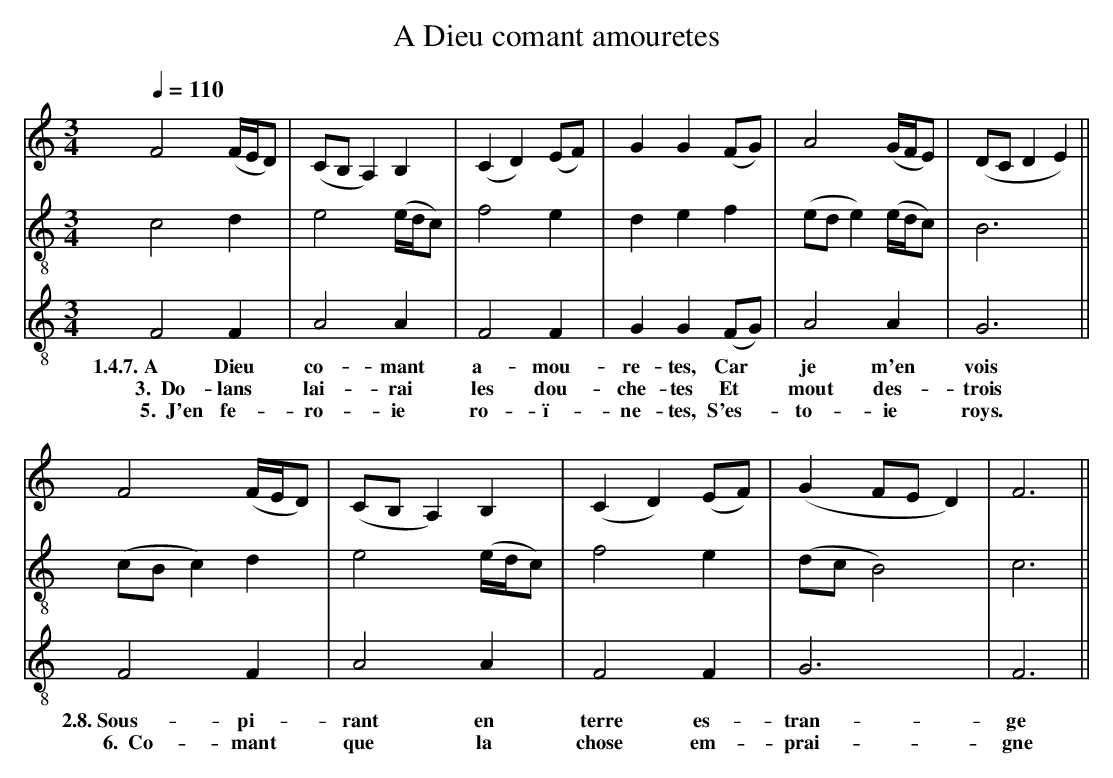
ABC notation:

X:1
T:A Dieu comant amouretes
M:3/4
L:1/4
Q:1/4=110
K:F Lydian
V:1 clef=treble
V:2 clef=treble-8 middle=B,
V:3 clef=treble-8 middle=B,
[V:1]     F2  (F/4E/4D/)|(C/B,/A,) B,       |(CD) (E/F/)| G   G  (F/G/)  | A2     (G/4F/4E/)|(D/C/D E)||
[V:2]     C2   D        | E2      (E/4D/4C/)| F2   E    | D   E   F      |(E/D/E) (E/4D/4C/)| B,3     ||
[V:3]     F,2  F,       | A,2      A,       | F,2  F,   | G,  G, (F,/G,/)| A,2     A,       | G,3     ||
w:1.4.7.~A   Dieu        co-      mant       a-  mou-  re- tes,  Car*     je      m'en       vois
w:  ~~3.~~Do- lans        lai-     rai        les dou-  che-tes   Et*      mout    des-       trois
w: ~~~5.~~J'en fe-        ro-      ie         ro-  ï-   ne- tes,  S'es-*   to-     ie         roys.
[V:1]    F2     (F/4E/4D/)|(C/B,/A,) B,       |(CD) (E/F/)|(G    F/E/ D)| F3  ||
[V:2]   (C/B,/C) D        | E2      (E/4D/4C/)| F2   E    |(D/C/ B,2)   | C3  ||
[V:3]    F,2     F,       | A,2      A,       | F,2  F,   | G,3         | F,3 ||
w: 2.8.~Sous-   pi-        rant     en        terre es-    tran-         ge
w: ~~6.~~Co-     mant       que      la        chose em-    prai-         gne
